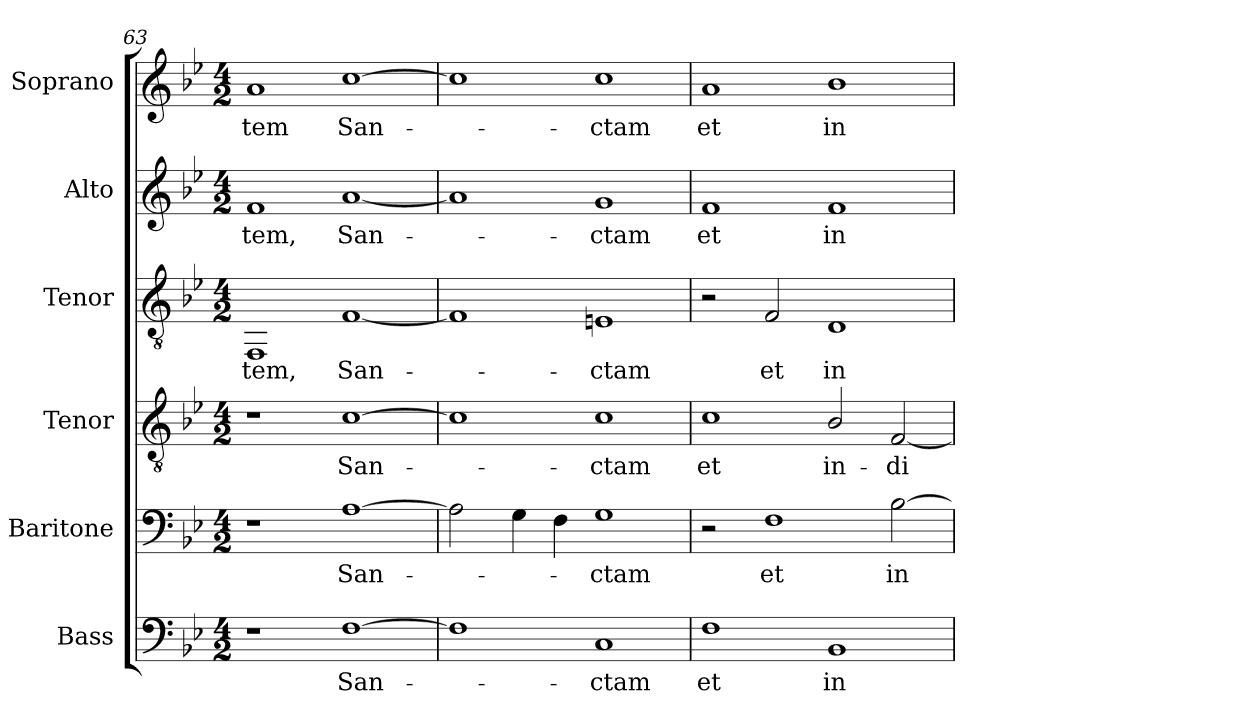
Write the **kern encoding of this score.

**kern	**text	**kern	**text	**kern	**text	**kern	**text	**kern	**text	**kern	**text
*part6	*part6	*part5	*part5	*part4	*part4	*part3	*part3	*part2	*part2	*part1	*part1
*staff6	*staff6	*staff5	*staff5	*staff4	*staff4	*staff3	*staff3	*staff2	*staff2	*staff1	*staff1
*I"Bass	*	*I"Baritone	*	*I"Tenor	*	*I"Tenor	*	*I"Alto	*	*I"Soprano	*
*I'B.	*	*I'Bar.	*	*I'T2.	*	*I'T1.	*	*I'A.	*	*I'S.	*
!!LO:PB:g=z
*clefF4	*	*clefF4	*	*clefGv2	*	*clefGv2	*	*clefG2	*	*clefG2	*
*	*	*	*	*ITrd7c12	*	*	*	*	*	*	*
*k[b-e-]	*	*k[b-e-]	*	*k[b-e-]	*	*k[b-e-]	*	*k[b-e-]	*	*k[b-e-]	*
*B-:	*	*B-:	*	*B-:	*	*B-:	*	*B-:	*	*B-:	*
*M4/2	*	*M4/2	*	*M4/2	*	*M4/2	*	*M4/2	*	*M4/2	*
=63	=63	=63	=63	=63	=63	=63	=63	=63	=63	=63	=63
!	!	!	!	!	!	!	!LO:LY:b:color=#000000	!	!	!	!
!	!	!	!	!	!	!	!	!	!LO:LY:b:color=#000000	!	!
!	!	!	!	!	!	!	!	!	!	!	!LO:LY:b:color=#000000
1r	.	1r	.	1r	.	1FFi	-tem,	1fi	-tem,	1ai	-tem
!	!LO:LY:b:color=#000000	!	!	!	!	!	!	!	!	!	!
!	!	!	!LO:LY:b:color=#000000	!	!	!	!	!	!	!	!
!	!	!	!	!	!LO:LY:b:color=#000000	!	!	!	!	!	!
!	!	!	!	!	!	!	!LO:LY:b:color=#000000	!	!	!	!
!	!	!	!	!	!	!	!	!	!LO:LY:b:color=#000000	!	!
!	!	!	!	!	!	!	!	!	!	!	!LO:LY:b:color=#000000
[1Fi	San-	[1Ai	San-	[1Ci	San-	[1Fi	San-	[1ai	San-	[1cci	San-
=64	=64	=64	=64	=64	=64	=64	=64	=64	=64	=64	=64
1Fi]	.	2Ai\]	.	1Ci]	.	1Fi]	.	1ai]	.	1cci]	.
.	.	4Gi\	.	.	.	.	.	.	.	.	.
.	.	4Fi\	.	.	.	.	.	.	.	.	.
!	!LO:LY:b:color=#000000	!	!	!	!	!	!	!	!	!	!
!	!	!	!LO:LY:b:color=#000000	!	!	!	!	!	!	!	!
!	!	!	!	!	!LO:LY:b:color=#000000	!	!	!	!	!	!
!	!	!	!	!	!	!	!LO:LY:b:color=#000000	!	!	!	!
!	!	!	!	!	!	!	!	!	!LO:LY:b:color=#000000	!	!
!	!	!	!	!	!	!	!	!	!	!	!LO:LY:b:color=#000000
1Ci	-ctam	1Gi	-ctam	1Ci	-ctam	1Eni	-ctam	1gi	-ctam	1cci	-ctam
=65	=65	=65	=65	=65	=65	=65	=65	=65	=65	=65	=65
!	!LO:LY:b:color=#000000	!	!	!	!	!	!	!	!	!	!
!	!	!	!	!	!LO:LY:b:color=#000000	!	!	!	!	!	!
!	!	!	!	!	!	!	!	!	!LO:LY:b:color=#000000	!	!
!	!	!	!	!	!	!	!	!	!	!	!LO:LY:b:color=#000000
1Fi	et	2r	.	1Ci	et	2r	.	1fi	et	1ai	et
!	!	!	!LO:LY:b:color=#000000	!	!	!	!	!	!	!	!
!	!	!	!	!	!	!	!LO:LY:b:color=#000000	!	!	!	!
.	.	1Fi	et	.	.	2Fi/	et	.	.	.	.
!	!LO:LY:b:color=#000000	!	!	!	!	!	!	!	!	!	!
!	!	!	!	!	!LO:LY:b:color=#000000	!	!	!	!	!	!
!	!	!	!	!	!	!	!LO:LY:b:color=#000000	!	!	!	!
!	!	!	!	!	!	!	!	!	!LO:LY:b:color=#000000	!	!
!	!	!	!	!	!	!	!	!	!	!	!LO:LY:b:color=#000000
1BB-i	in-	.	.	2BB-i/	in-	1Di	in-	1fi	in-	1b-i	in-
!	!	!	!LO:LY:b:color=#000000	!	!	!	!	!	!	!	!
!	!	!	!	!	!LO:LY:b:color=#000000	!	!	!	!	!	!
.	.	[2B-i\	in-	[2FFi/	-di-	.	.	.	.	.	.
=	=	=	=	=	=	=	=	=	=	=	=
*-	*-	*-	*-	*-	*-	*-	*-	*-	*-	*-	*-
